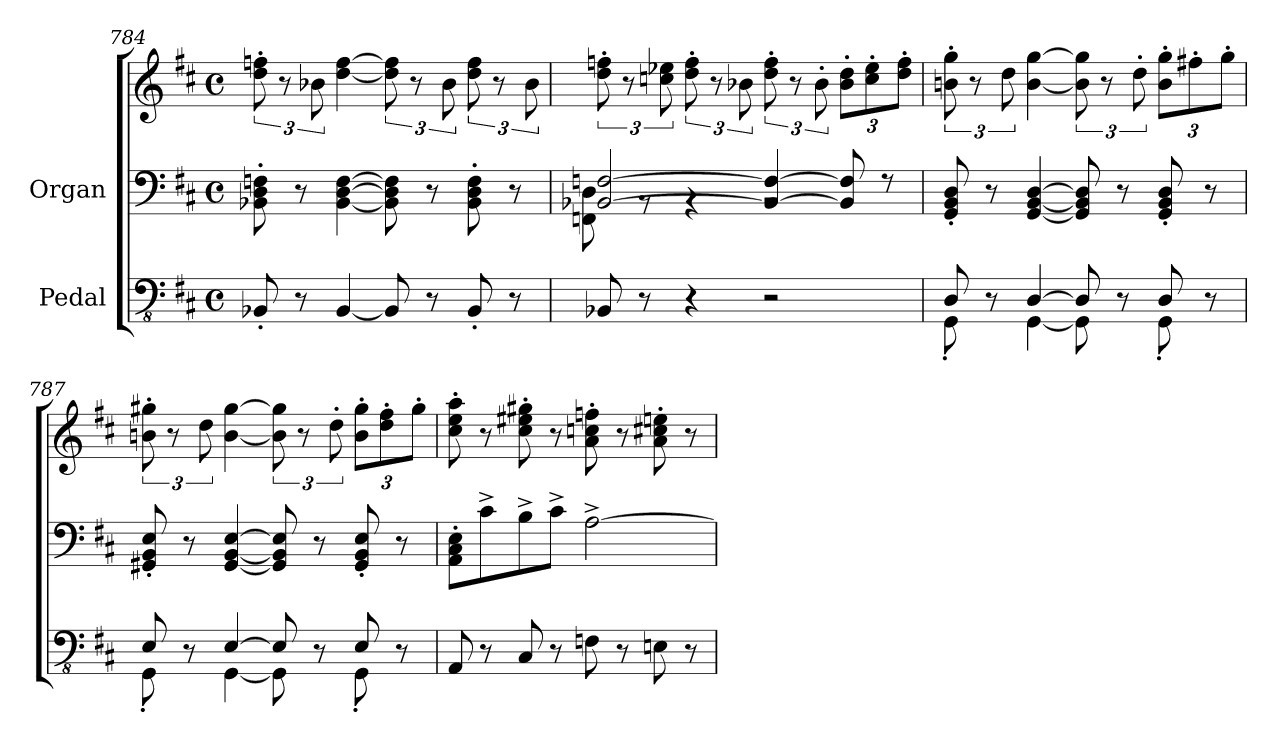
**kern	**kern	**kern
*part2	*part1	*part1
*staff3	*staff2	*staff1
*I"Pedal	*I"Organ	*
!!LO:LB:g=z
*clefFv4	*clefF4	*clefG2
*k[f#c#]	*k[f#c#]	*k[f#c#]
*M4/4	*M4/4	*M4/4
*met(c)	*met(c)	*met(c)
=784	=784	=784
8BBB-X'/	8BB-X\' 8D\' 8Fn\'	12dd\' 12ffn\'
.	.	12r
8r	8r	.
.	.	12b-X\
[4BBB-/	[4BB-\ [4D\ [4F\	[4dd\ [4ff\
8BBB-/]	8BB-\] 8D\] 8F\]	12dd\] 12ff\]
.	.	12r
8r	8r	.
.	.	12b-\
8BBB-'/	8BB-\' 8D\' 8F\'	12dd\ 12ff\
.	.	12r
8r	8r	.
.	.	12b-\
=785	=785	=785
*	*^	*
8BBB-X/	[2BB-X/ [2Fn/	8FFn\ 8D\	12dd\' 12ffn\'
.	.	.	12r
8r	.	8rBB	.
.	.	.	12ccn\ 12ee-X\
4r	.	4rBB	12dd\' 12ff\'
.	.	.	12r
.	.	.	12b-X\
2r	4BB-/_ 4F/_	2rBB	12dd\' 12ff\'
.	.	.	12r
.	.	.	12b-'\
*	*	*	*Xbrackettup
.	8BB-/] 8F/]	.	12b-\' 12dd\'L
.	.	.	12cc\' 12ee-\'
.	8r	.	.
.	.	.	12dd\' 12ff\'J
*	*v	*v	*
=786	=786	=786
*^	*	*
*	*	*	*brackettup
8DD/	8GGG'\	8GG/' 8BB/' 8D/'	12bn\' 12gg\'
.	.	.	12r
8r	8ryy	8r	.
.	.	.	12dd\
[4DD/	[4GGG\	[4GG/ [4BB/ [4D/	[4b\ [4gg\
8DD/]	8GGG\]	8GG/] 8BB/] 8D/]	12b\] 12gg\]
.	.	.	12r
8r	8ryy	8r	.
.	.	.	12dd'\
*	*	*	*Xbrackettup
8DD/	8GGG'\	8GG/' 8BB/' 8D/'	12b\' 12gg\'L
.	.	.	12ff#X'\
8r	8ryy	8r	.
.	.	.	12gg'\J
!!LO:LB:g=z
=787	=787	=787	=787
*	*	*	*brackettup
8EE/	8GGG'\	8GG#X/' 8BB/' 8E/'	12bn\' 12gg#X\'
.	.	.	12r
8r	8ryy	8r	.
.	.	.	12dd\
[4EE/	[4GGG\	[4GG#/ [4BB/ [4E/	[4b\ [4gg#\
8EE/]	8GGG\]	8GG#/] 8BB/] 8E/]	12b\] 12gg#\]
.	.	.	12r
8r	8ryy	8r	.
.	.	.	12dd'\
*	*	*	*Xbrackettup
8EE/	8GGG'\	8GG#/' 8BB/' 8E/'	12b\' 12gg#\'L
.	.	.	12dd\' 12ff#\'
8r	8ryy	8r	.
.	.	.	12gg#'\J
*v	*v	*	*
=788	=788	=788
8AAA/	8AA\' 8C#\' 8E\'L	8cc#\' 8ee\' 8aa\'
8r	8c#^\	8r
8CC#/	8B^\	8cc#\' 8ee#X\' 8gg#X\'
8r	8c#^\J	8r
8FFn\	[2A^\	8a\' 8ccn\' 8ffn\'
8r	.	8r
8EEn\	.	8a\' 8cc#X\' 8een\'
8r	.	8r
=	=	=
*-	*-	*-
